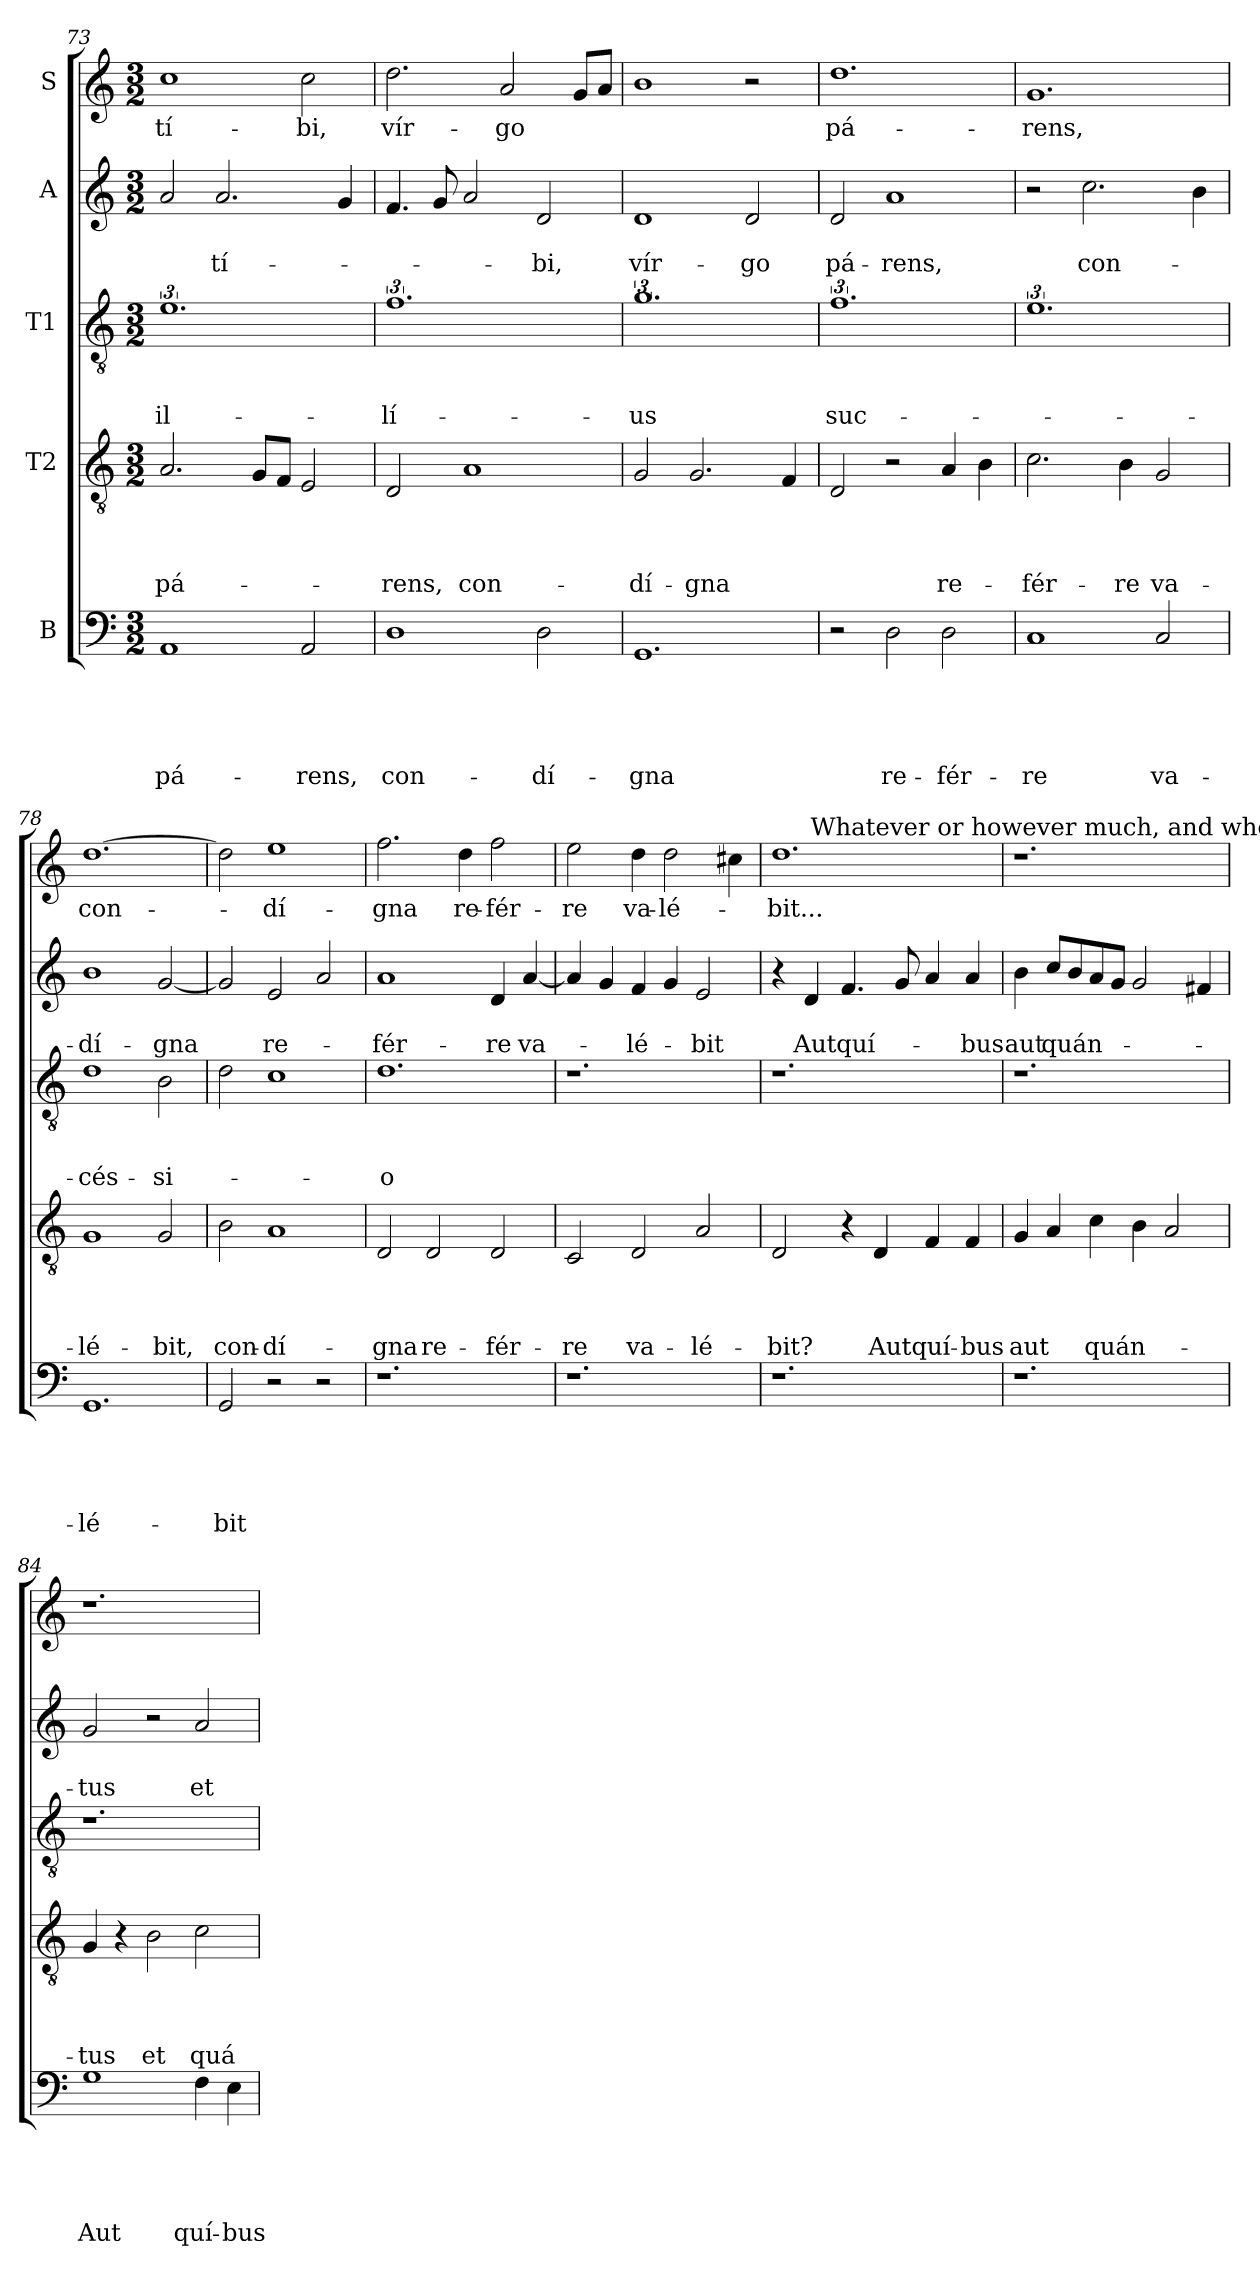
**kern	**text	**text	**text	**text	**text	**kern	**text	**text	**text	**text	**kern	**text	**text	**text	**kern	**text	**text	**kern	**text
*part5	*part5	*part5	*part5	*part5	*part5	*part4	*part4	*part4	*part4	*part4	*part3	*part3	*part3	*part3	*part2	*part2	*part2	*part1	*part1
*staff5	*staff5	*staff5	*staff5	*staff5	*staff5	*staff4	*staff4	*staff4	*staff4	*staff4	*staff3	*staff3	*staff3	*staff3	*staff2	*staff2	*staff2	*staff1	*staff1
*I"B	*	*	*	*	*	*I"T2	*	*	*	*	*I"T1	*	*	*	*I"A	*	*	*I"S	*
*clefF4	*	*	*	*	*	*clefGv2	*	*	*	*	*clefGv2	*	*	*	*clefG2	*	*	*clefG2	*
*k[]	*	*	*	*	*	*k[]	*	*	*	*	*k[]	*	*	*	*k[]	*	*	*k[]	*
*C:	*	*	*	*	*	*C:	*	*	*	*	*C:	*	*	*	*C:	*	*	*C:	*
*M3/2	*	*	*	*	*	*M3/2	*	*	*	*	*M3/2	*	*	*	*M3/2	*	*	*M3/2	*
*Xtuplet	*	*	*	*	*	*	*	*	*	*	*	*	*	*	*	*	*	*	*
=73	=73	=73	=73	=73	=73	=73	=73	=73	=73	=73	=73	=73	=73	=73	=73	=73	=73	=73	=73
!	!	!	!	!	!LO:LY:b	!	!	!	!	!	!	!	!	!	!	!	!	!	!
*	*	*	*	*	*	*Xtuplet	*	*	*	*	*	*	*	*	*	*	*	*	*
!	!	!	!	!	!	!	!	!	!	!LO:LY:b	!	!	!	!LO:LY:b	!	!	!	!	!
*	*	*	*	*	*	*	*	*	*	*	*	*	*	*	*Xtuplet	*	*	*Xtuplet	*
!	!	!	!	!	!	!	!	!	!	!	!	!	!	!	!	!	!	!	!LO:LY:b
3%2AA	.	.	.	.	pá-	3.A/	.	.	.	pá-	3%2.e	.	.	il-	3a/	.	.	3%2cc	tí-
!	!	!	!	!	!	!	!	!	!	!	!	!	!	!	!	!	!LO:LY:b	!	!
.	.	.	.	.	.	.	.	.	.	.	.	.	.	.	3.a/	.	tí-	.	.
.	.	.	.	.	.	12G/L	.	.	.	.	.	.	.	.	.	.	.	.	.
.	.	.	.	.	.	12F/J	.	.	.	.	.	.	.	.	.	.	.	.	.
!	!	!	!	!	!LO:LY:b	!	!	!	!	!	!	!	!	!	!	!	!	!	!LO:LY:b
3AA/	.	.	.	.	-rens,	3E/	.	.	.	.	.	.	.	.	.	.	.	3cc\	-bi,
.	.	.	.	.	.	.	.	.	.	.	.	.	.	.	6g/	.	.	.	.
=74	=74	=74	=74	=74	=74	=74	=74	=74	=74	=74	=74	=74	=74	=74	=74	=74	=74	=74	=74
!	!	!	!	!	!LO:LY:b	!	!	!	!	!LO:LY:b	!	!	!	!LO:LY:b	!	!	!	!	!LO:LY:b
3%2D	.	.	.	.	con-	3D/	.	.	.	-rens,	3%2.f	.	.	-lí-	6.f/	.	.	3.dd\	vír-
.	.	.	.	.	.	.	.	.	.	.	.	.	.	.	12g/	.	.	.	.
!	!	!	!	!	!	!	!	!	!	!LO:LY:b	!	!	!	!	!	!	!	!	!
.	.	.	.	.	.	3%2A	.	.	.	con-	.	.	.	.	3a/	.	.	.	.
!	!	!	!	!	!	!	!	!	!	!	!	!	!	!	!	!	!	!	!LO:LY:b
.	.	.	.	.	.	.	.	.	.	.	.	.	.	.	.	.	.	3a/	-go
!	!	!	!	!	!LO:LY:b	!	!	!	!	!	!	!	!	!	!	!	!LO:LY:b	!	!
3D\	.	.	.	.	-dí-	.	.	.	.	.	.	.	.	.	3d/	.	-bi,	.	.
.	.	.	.	.	.	.	.	.	.	.	.	.	.	.	.	.	.	12g/L	.
.	.	.	.	.	.	.	.	.	.	.	.	.	.	.	.	.	.	12a/J	.
!!LO:PB:g=z
=75	=75	=75	=75	=75	=75	=75	=75	=75	=75	=75	=75	=75	=75	=75	=75	=75	=75	=75	=75
!	!	!	!	!	!LO:LY:b	!	!	!	!	!LO:LY:b	!	!	!	!LO:LY:b	!	!	!LO:LY:b	!	!
3%2.GG	.	.	.	.	-gna	3G/	.	.	.	-dí-	3%2.g	.	.	-us	3%2d	.	vír-	3%2b	.
!	!	!	!	!	!	!	!	!	!	!LO:LY:b	!	!	!	!	!	!	!	!	!
.	.	.	.	.	.	3.G/	.	.	.	-gna	.	.	.	.	.	.	.	.	.
!	!	!	!	!	!	!	!	!	!	!	!	!	!	!	!	!	!LO:LY:b	!	!
.	.	.	.	.	.	.	.	.	.	.	.	.	.	.	3d/	.	-go	3r	.
.	.	.	.	.	.	6F/	.	.	.	.	.	.	.	.	.	.	.	.	.
=76	=76	=76	=76	=76	=76	=76	=76	=76	=76	=76	=76	=76	=76	=76	=76	=76	=76	=76	=76
!	!	!	!	!	!	!	!	!	!	!	!	!	!	!LO:LY:b	!	!	!LO:LY:b	!	!LO:LY:b
3r	.	.	.	.	.	3D/	.	.	.	.	3%2.f	.	.	suc-	3d/	.	pá-	3%2.dd	pá-
!	!	!	!	!	!LO:LY:b	!	!	!	!	!	!	!	!	!	!	!	!LO:LY:b	!	!
3D\	.	.	.	.	re-	3r	.	.	.	.	.	.	.	.	3%2a	.	-rens,	.	.
!	!	!	!	!	!LO:LY:b	!	!	!	!	!LO:LY:b	!	!	!	!	!	!	!	!	!
3D\	.	.	.	.	-fér-	6A/	.	.	.	re-	.	.	.	.	.	.	.	.	.
.	.	.	.	.	.	6B\	.	.	.	.	.	.	.	.	.	.	.	.	.
=77	=77	=77	=77	=77	=77	=77	=77	=77	=77	=77	=77	=77	=77	=77	=77	=77	=77	=77	=77
!	!	!	!	!	!LO:LY:b	!	!	!	!	!LO:LY:b	!	!	!	!	!	!	!	!	!LO:LY:b
3%2C	.	.	.	.	-re	3.c\	.	.	.	-fér-	3%2.e	.	.	.	3r	.	.	3%2.g	-rens,
!	!	!	!	!	!	!	!	!	!	!	!	!	!	!	!	!	!LO:LY:b	!	!
.	.	.	.	.	.	.	.	.	.	.	.	.	.	.	3.cc\	.	con-	.	.
!	!	!	!	!	!	!	!	!	!	!LO:LY:b	!	!	!	!	!	!	!	!	!
.	.	.	.	.	.	6B\	.	.	.	-re	.	.	.	.	.	.	.	.	.
!	!	!	!	!	!LO:LY:b	!	!	!	!	!LO:LY:b	!	!	!	!	!	!	!	!	!
3C/	.	.	.	.	va-	3G/	.	.	.	va-	.	.	.	.	.	.	.	.	.
.	.	.	.	.	.	.	.	.	.	.	.	.	.	.	6b\	.	.	.	.
=78	=78	=78	=78	=78	=78	=78	=78	=78	=78	=78	=78	=78	=78	=78	=78	=78	=78	=78	=78
!	!	!	!	!	!LO:LY:b	!	!	!	!	!LO:LY:b	!	!	!	!	!	!	!	!	!
*	*	*	*	*	*	*	*	*	*	*	*Xtuplet	*	*	*	*	*	*	*	*
!	!	!	!	!	!	!	!	!	!	!	!	!	!	!LO:LY:b	!	!	!LO:LY:b	!	!LO:LY:b
3%2.GG	.	.	.	.	-lé-	3%2G	.	.	.	-lé-	3%2d	.	.	-cés-	3%2b	.	-dí-	[3%2.dd	con-
!	!	!	!	!	!	!	!	!	!	!LO:LY:b	!	!	!	!LO:LY:b	!	!	!LO:LY:b	!	!
.	.	.	.	.	.	3G/	.	.	.	-bit,	3B\	.	.	-si-	[3g/	.	-gna	.	.
=79	=79	=79	=79	=79	=79	=79	=79	=79	=79	=79	=79	=79	=79	=79	=79	=79	=79	=79	=79
!	!	!	!	!	!LO:LY:b	!	!	!	!	!LO:LY:b	!	!	!	!	!	!	!	!	!
3GG/	.	.	.	.	-bit	3B\	.	.	.	con-	3d\	.	.	.	3g/]	.	.	3dd\]	.
!	!	!	!	!	!	!	!	!	!	!LO:LY:b	!	!	!	!	!	!	!LO:LY:b	!	!LO:LY:b
3r	.	.	.	.	.	3%2A	.	.	.	-dí-	3%2c	.	.	.	3e/	.	re-	3%2ee	-dí-
3r	.	.	.	.	.	.	.	.	.	.	.	.	.	.	3a/	.	.	.	.
=80	=80	=80	=80	=80	=80	=80	=80	=80	=80	=80	=80	=80	=80	=80	=80	=80	=80	=80	=80
!	!	!	!	!	!	!	!	!	!	!LO:LY:b	!	!	!	!LO:LY:b	!	!	!LO:LY:b	!	!LO:LY:b
3%2.r	.	.	.	.	.	3D/	.	.	.	-gna	3%2.d	.	.	-o	3%2a	.	-fér-	3.ff\	-gna
!	!	!	!	!	!	!	!	!	!	!LO:LY:b	!	!	!	!	!	!	!	!	!
.	.	.	.	.	.	3D/	.	.	.	re-	.	.	.	.	.	.	.	.	.
!	!	!	!	!	!	!	!	!	!	!	!	!	!	!	!	!	!	!	!LO:LY:b
.	.	.	.	.	.	.	.	.	.	.	.	.	.	.	.	.	.	6dd\	re-
!	!	!	!	!	!	!	!	!	!	!LO:LY:b	!	!	!	!	!	!	!LO:LY:b	!	!LO:LY:b
.	.	.	.	.	.	3D/	.	.	.	-fér-	.	.	.	.	6d/	.	-re	3ff\	-fér-
!	!	!	!	!	!	!	!	!	!	!	!	!	!	!	!	!	!LO:LY:b	!	!
.	.	.	.	.	.	.	.	.	.	.	.	.	.	.	[6a/	.	va-	.	.
!!LO:LB:g=z
=81	=81	=81	=81	=81	=81	=81	=81	=81	=81	=81	=81	=81	=81	=81	=81	=81	=81	=81	=81
!	!	!	!	!	!	!	!	!	!	!LO:LY:b	!	!	!	!	!	!	!	!	!LO:LY:b
3%2.r	.	.	.	.	.	3C/	.	.	.	-re	3%2.r	.	.	.	6a/]	.	.	3ee\	-re
.	.	.	.	.	.	.	.	.	.	.	.	.	.	.	6g/	.	.	.	.
!	!	!	!	!	!	!	!	!	!	!LO:LY:b	!	!	!	!	!	!	!LO:LY:b	!	!LO:LY:b
.	.	.	.	.	.	3D/	.	.	.	va-	.	.	.	.	6f/	.	-lé-	6dd\	va-
!	!	!	!	!	!	!	!	!	!	!	!	!	!	!	!	!	!	!	!LO:LY:b
.	.	.	.	.	.	.	.	.	.	.	.	.	.	.	6g/	.	.	3dd\	-lé-
!	!	!	!	!	!	!	!	!	!	!LO:LY:b	!	!	!	!	!	!	!LO:LY:b	!	!
.	.	.	.	.	.	3A/	.	.	.	-lé-	.	.	.	.	3e/	.	-bit	.	.
.	.	.	.	.	.	.	.	.	.	.	.	.	.	.	.	.	.	6cc#i\	.
=82	=82	=82	=82	=82	=82	=82	=82	=82	=82	=82	=82	=82	=82	=82	=82	=82	=82	=82	=82
!	!	!	!	!	!	!	!	!	!	!LO:LY:b	!	!	!	!	!	!	!	!	!LO:LY:b
*	*	*	*	*	*	*	*	*	*	*	*	*	*	*	*	*	*	*^	*
3%2.r	.	.	.	.	.	3D/	.	.	.	-bit?	3%2.r	.	.	.	6r	.	.	3%2.dd	6ryy	-bit...
!	!	!	!	!	!	!	!	!	!	!	!	!	!	!	!	!	!LO:LY:b	!	!	!
.	.	.	.	.	.	.	.	.	.	.	.	.	.	.	6d/	.	Aut	.	96ryy	.
!	!	!	!	!	!	!	!	!	!	!	!	!	!	!	!	!	!	!	!LO:TX:a:t=Whatever or however much, and wherever you yourself radiate?	!
.	.	.	.	.	.	.	.	.	.	.	.	.	.	.	.	.	.	.	3%2ryy	.
!	!	!	!	!	!	!	!	!	!	!	!	!	!	!	!	!	!LO:LY:b	!	!	!
.	.	.	.	.	.	6r	.	.	.	.	.	.	.	.	6.f/	.	quí-	.	.	.
!	!	!	!	!	!	!	!	!	!	!LO:LY:b	!	!	!	!	!	!	!	!	!	!
.	.	.	.	.	.	6D/	.	.	.	Aut	.	.	.	.	.	.	.	.	.	.
.	.	.	.	.	.	.	.	.	.	.	.	.	.	.	12g/	.	.	.	.	.
!	!	!	!	!	!	!	!	!	!	!LO:LY:b	!	!	!	!	!	!	!	!	!	!
.	.	.	.	.	.	6F/	.	.	.	quí-	.	.	.	.	6a/	.	.	.	.	.
!	!	!	!	!	!	!	!	!	!	!LO:LY:b	!	!	!	!	!	!	!LO:LY:b	!	!	!
.	.	.	.	.	.	6F/	.	.	.	-bus	.	.	.	.	6a/	.	-bus	.	.	.
.	.	.	.	.	.	.	.	.	.	.	.	.	.	.	.	.	.	.	12...ryy	.
=83	=83	=83	=83	=83	=83	=83	=83	=83	=83	=83	=83	=83	=83	=83	=83	=83	=83	=83	=83	=83
!	!	!	!	!	!	!	!	!	!	!LO:LY:b	!	!	!	!	!	!	!LO:LY:b	!	!	!
*	*	*	*	*	*	*	*	*	*	*	*	*	*	*	*	*	*	*v	*v	*
3%2.r	.	.	.	.	.	6G/	.	.	.	aut	3%2.r	.	.	.	6b\	.	aut	3%2.r	.
!	!	!	!	!	!	!	!	!	!	!	!	!	!	!	!	!	!LO:LY:b	!	!
.	.	.	.	.	.	6A/	.	.	.	.	.	.	.	.	12cc/L	.	quán-	.	.
.	.	.	.	.	.	.	.	.	.	.	.	.	.	.	12b/	.	.	.	.
!	!	!	!	!	!	!	!	!	!	!LO:LY:b	!	!	!	!	!	!	!	!	!
.	.	.	.	.	.	6c\	.	.	.	quán-	.	.	.	.	12a/	.	.	.	.
.	.	.	.	.	.	.	.	.	.	.	.	.	.	.	12g/J	.	.	.	.
.	.	.	.	.	.	6B\	.	.	.	.	.	.	.	.	3g/	.	.	.	.
.	.	.	.	.	.	3A/	.	.	.	.	.	.	.	.	.	.	.	.	.
.	.	.	.	.	.	.	.	.	.	.	.	.	.	.	6f#i/	.	.	.	.
=84	=84	=84	=84	=84	=84	=84	=84	=84	=84	=84	=84	=84	=84	=84	=84	=84	=84	=84	=84
!	!	!	!	!	!LO:LY:b	!	!	!	!	!LO:LY:b	!	!	!	!	!	!	!LO:LY:b	!	!
3%2G	.	.	.	.	Aut	6G/	.	.	.	-tus	3%2.r	.	.	.	3g/	.	-tus	3%2.r	.
.	.	.	.	.	.	6r	.	.	.	.	.	.	.	.	.	.	.	.	.
!	!	!	!	!	!	!	!	!	!	!LO:LY:b	!	!	!	!	!	!	!	!	!
.	.	.	.	.	.	3B\	.	.	.	et	.	.	.	.	3r	.	.	.	.
!	!	!	!	!	!LO:LY:b	!	!	!	!	!LO:LY:b	!	!	!	!	!	!	!LO:LY:b	!	!
6F\	.	.	.	.	quí-	3c\	.	.	.	quá-	.	.	.	.	3a/	.	et	.	.
!	!	!	!	!	!LO:LY:b	!	!	!	!	!	!	!	!	!	!	!	!	!	!
6E\	.	.	.	.	-bus	.	.	.	.	.	.	.	.	.	.	.	.	.	.
=	=	=	=	=	=	=	=	=	=	=	=	=	=	=	=	=	=	=	=
*-	*-	*-	*-	*-	*-	*-	*-	*-	*-	*-	*-	*-	*-	*-	*-	*-	*-	*-	*-
